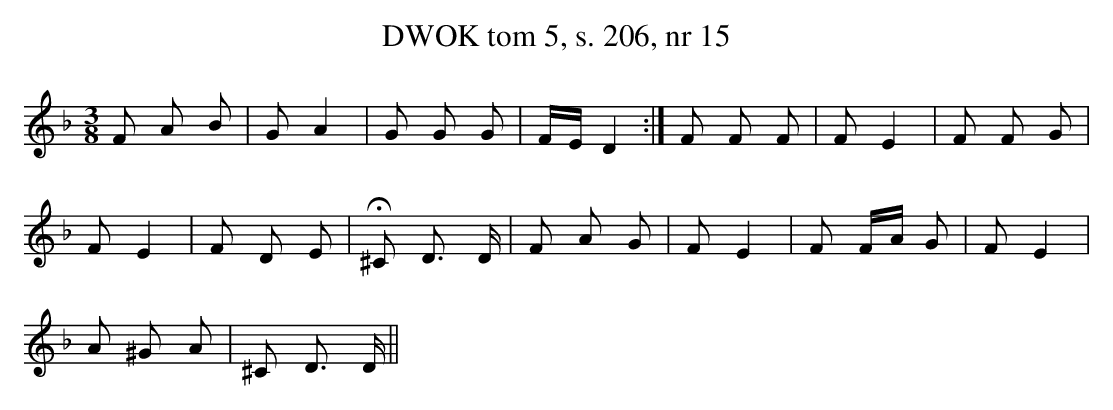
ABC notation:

X:1
T: DWOK tom 5, s. 206, nr 15
L: 1/16
M: 3/8
K: F
F2 A2 B2|G2 A4|G2 G2 G2|FE D4:| F2 F2 F2 | F2 E4|F2 F2 G2|
F2 E4|F2 D2 E2|H^C2 D3 D| F2 A2 G2|F2 E4|F2 FA G2|F2 E4|
A2 ^G2 A2 | ^C2 D3 D||
